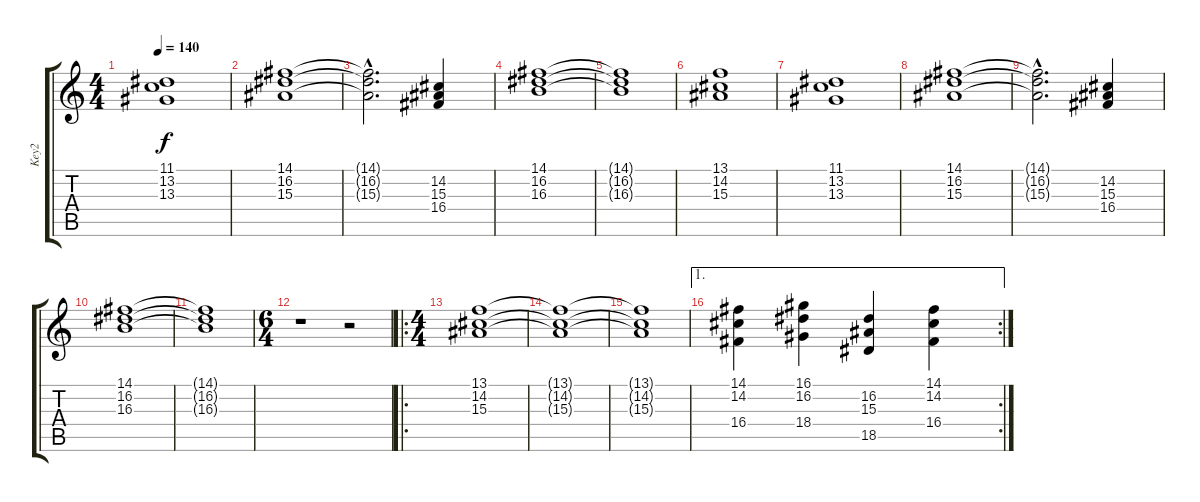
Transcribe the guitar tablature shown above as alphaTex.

\track ("Key2" "Key2") {instrument synthstrings2}
\staff {score tabs}
\tuning (E4 B3 G3 D3 A2 E2) {hide}
\ts (4 4)
\tempo 140
\clef g2
\ks c
(11.1 13.2 13.3).1{dy f} |
(14.1 16.2 15.3).1 |
(14.1{hac t} 16.2{hac t} 15.3{hac t}).2{d} (14.2 15.3 16.4).4 |
(14.1 16.2 16.3).1 |
(14.1{t} 16.2{t} 16.3{t}).1 |
(13.1 14.2 15.3).1 |
(11.1 13.2 13.3).1 |
(14.1 16.2 15.3).1 |
(14.1{hac t} 16.2{hac t} 15.3{hac t}).2{d} (14.2 15.3 16.4).4 |
(14.1 16.2 16.3).1 |
(14.1{t} 16.2{t} 16.3{t}).1 |
\ts (6 4)
r.1 r.2 |
\ro
\ts (4 4)
(13.1 14.2 15.3).1{volume 14 instrument stringensemble1} |
(13.1{t} 14.2{t} 15.3{t}).1 |
(13.1{t} 14.2{t} 15.3{t}).1 |
\ae 1
\rc 2
(14.1 14.2 16.4).4 (16.1 16.2 18.4).4 (16.2 15.3 18.5).4 (14.1 14.2 16.4).4
